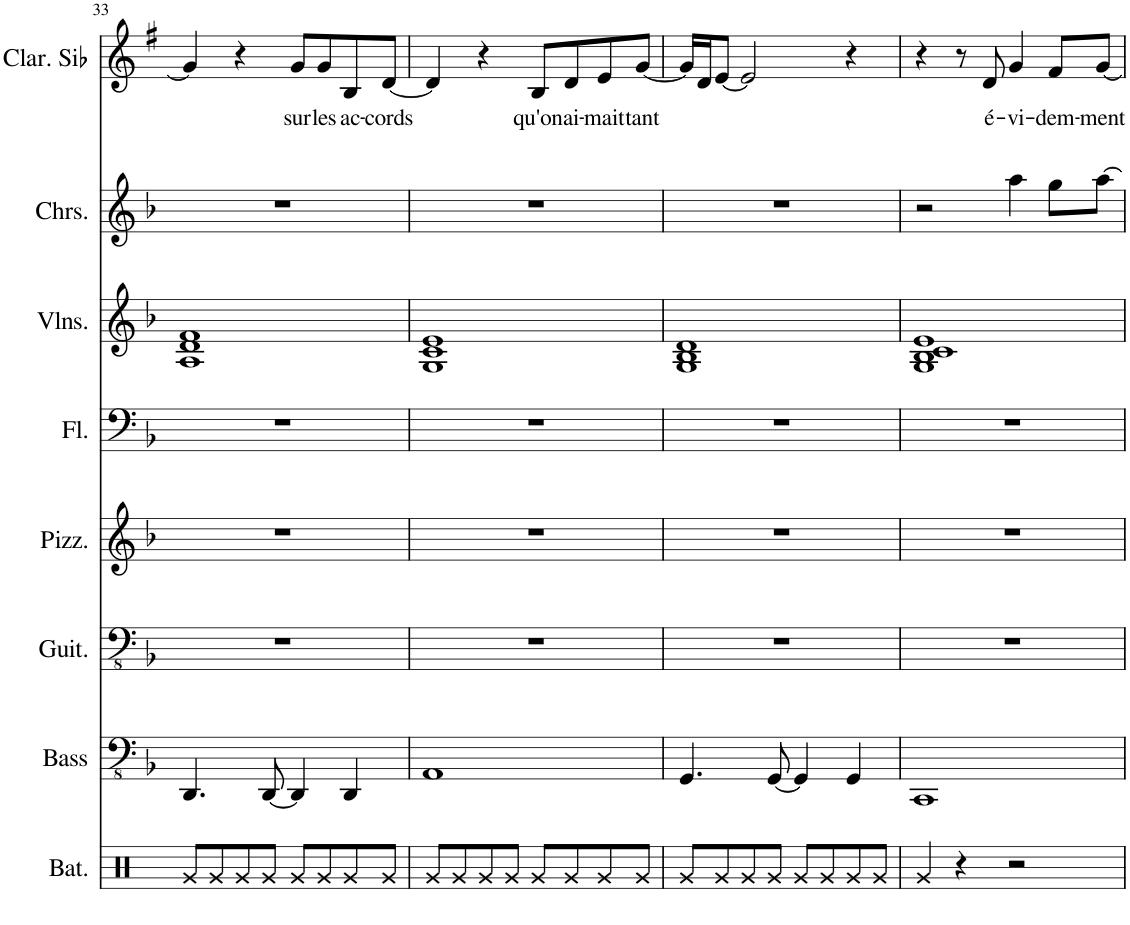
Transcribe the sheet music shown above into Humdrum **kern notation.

**kern	**kern	**kern	**kern	**kern	**kern	**kern	**kern	**text
*part8	*part7	*part6	*part5	*part4	*part3	*part2	*part1	*part1
*staff8	*staff7	*staff6	*staff5	*staff4	*staff3	*staff2	*staff1	*staff1
*I"Batterie	*I"Basse acoustique	*I"Guitare mute	*I"Pizzicato	*I"Flûte	*I"Violons	*I"Choeurs	*I"Clarinette en Sib	*
*I'Bat.	*I'Bass	*I'Guit.	*I'Pizz.	*I'Fl.	*I'Vlns.	*I'Chrs.	*I'Clar. Sib	*
!!LO:PB:g=z
*clefX	*clefFv4	*clefFv4	*clefG2	*clefF4	*clefG2	*clefG2	*clefG2	*
*	*	*	*	*	*	*	*Trd1c2	*
*k[]	*k[b-]	*k[b-]	*k[b-]	*k[b-]	*k[b-]	*k[b-]	*k[f#]	*
*M4/4	*M4/4	*M4/4	*M4/4	*M4/4	*M4/4	*M4/4	*M4/4	*
=33	=33	=33	=33	=33	=33	=33	=33	=33
8Rg/L	4.DDD/	1r	1r	1r	1A 1d 1f	1r	4g/]	.
8Rg/	.	.	.	.	.	.	.	.
8Rg/	.	.	.	.	.	.	4r	.
8Rg/J	[8DDD/	.	.	.	.	.	.	.
!	!	!	!	!	!	!	!	!LO:LY:b
8Rg/L	4DDD/]	.	.	.	.	.	8g/L	sur
!	!	!	!	!	!	!	!	!LO:LY:b
8Rg/	.	.	.	.	.	.	8g/	les
!	!	!	!	!	!	!	!	!LO:LY:b
8Rg/	4DDD/	.	.	.	.	.	8B/	ac-
!	!	!	!	!	!	!	!	!LO:LY:b
8Rg/J	.	.	.	.	.	.	[8d/J	-cords
=34	=34	=34	=34	=34	=34	=34	=34	=34
8Rg/L	1AAA	1r	1r	1r	1G 1c 1e	1r	4d/]	.
8Rg/	.	.	.	.	.	.	.	.
8Rg/	.	.	.	.	.	.	4r	.
8Rg/J	.	.	.	.	.	.	.	.
!	!	!	!	!	!	!	!	!LO:LY:b
8Rg/L	.	.	.	.	.	.	8B/L	qu'on
!	!	!	!	!	!	!	!	!LO:LY:b
8Rg/	.	.	.	.	.	.	8d/	ai-
!	!	!	!	!	!	!	!	!LO:LY:b
8Rg/	.	.	.	.	.	.	8e/	-mait
!	!	!	!	!	!	!	!	!LO:LY:b
8Rg/J	.	.	.	.	.	.	[8g/J	tant
=35	=35	=35	=35	=35	=35	=35	=35	=35
8Rg/L	4.GGG/	1r	1r	1r	1G 1B- 1d	1r	16g/LL]	.
.	.	.	.	.	.	.	16d/J	.
8Rg/	.	.	.	.	.	.	[8e/J	.
8Rg/	.	.	.	.	.	.	2e/]	.
8Rg/J	[8GGG/	.	.	.	.	.	.	.
8Rg/L	4GGG/]	.	.	.	.	.	.	.
8Rg/	.	.	.	.	.	.	.	.
8Rg/	4GGG/	.	.	.	.	.	4r	.
8Rg/J	.	.	.	.	.	.	.	.
=36	=36	=36	=36	=36	=36	=36	=36	=36
4Rg/	1CCC	1r	1r	1r	1G 1B- 1c 1e	2r	4r	.
4r	.	.	.	.	.	.	8r	.
!	!	!	!	!	!	!	!	!LO:LY:b
.	.	.	.	.	.	.	8d/	é-
!	!	!	!	!	!	!	!	!LO:LY:b
2r	.	.	.	.	.	4aa\	4g/	-vi-
!	!	!	!	!	!	!	!	!LO:LY:b
.	.	.	.	.	.	8gg\L	8f#/L	-dem-
!	!	!	!	!	!	!	!	!LO:LY:b
.	.	.	.	.	.	[8aa\J	[8g/J	-ment
=	=	=	=	=	=	=	=	=
*-	*-	*-	*-	*-	*-	*-	*-	*-
